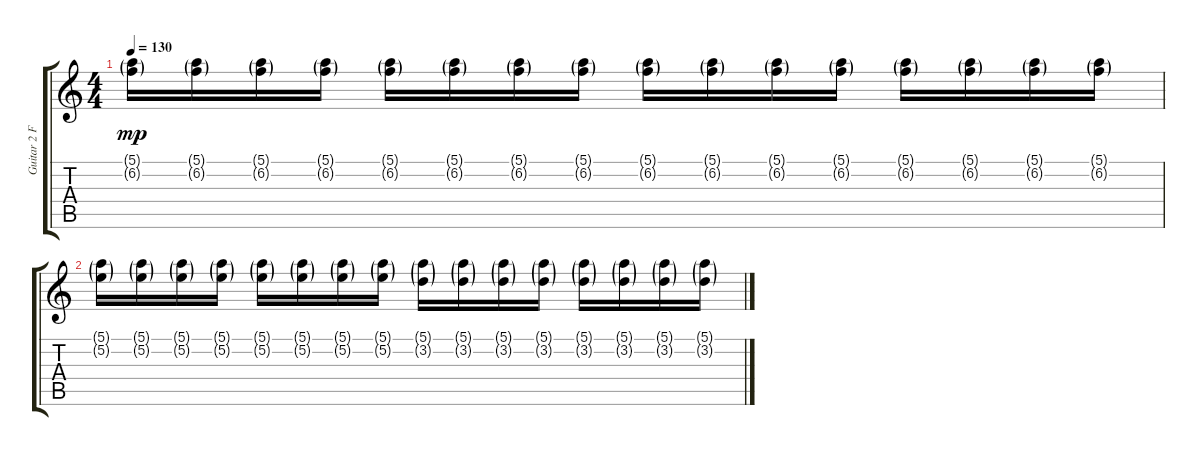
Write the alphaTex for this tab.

\track ("Guitar 2 FX" "Guitar 2 F") {instrument electricguitarclean}
\staff {score tabs}
\tuning (E4 B3 G3 D3 A2 E2) {hide}
\ts (4 4)
\tempo 130
\clef g2
\ks c
(5.1{g} 6.2{g}).16{dy mp} (5.1{g} 6.2{g}).16 (5.1{g} 6.2{g}).16 (5.1{g} 6.2{g}).16 (5.1{g} 6.2{g}).16 (5.1{g} 6.2{g}).16 (5.1{g} 6.2{g}).16 (5.1{g} 6.2{g}).16 (5.1{g} 6.2{g}).16 (5.1{g} 6.2{g}).16 (5.1{g} 6.2{g}).16 (5.1{g} 6.2{g}).16 (5.1{g} 6.2{g}).16 (5.1{g} 6.2{g}).16 (5.1{g} 6.2{g}).16 (5.1{g} 6.2{g}).16 |
(5.1{g} 5.2{g}).16 (5.1{g} 5.2{g}).16 (5.1{g} 5.2{g}).16 (5.1{g} 5.2{g}).16 (5.1{g} 5.2{g}).16 (5.1{g} 5.2{g}).16 (5.1{g} 5.2{g}).16 (5.1{g} 5.2{g}).16 (5.1{g} 3.2{g}).16 (5.1{g} 3.2{g}).16 (5.1{g} 3.2{g}).16 (5.1{g} 3.2{g}).16 (5.1{g} 3.2{g}).16 (5.1{g} 3.2{g}).16 (5.1{g} 3.2{g}).16 (5.1{g} 3.2{g}).16
